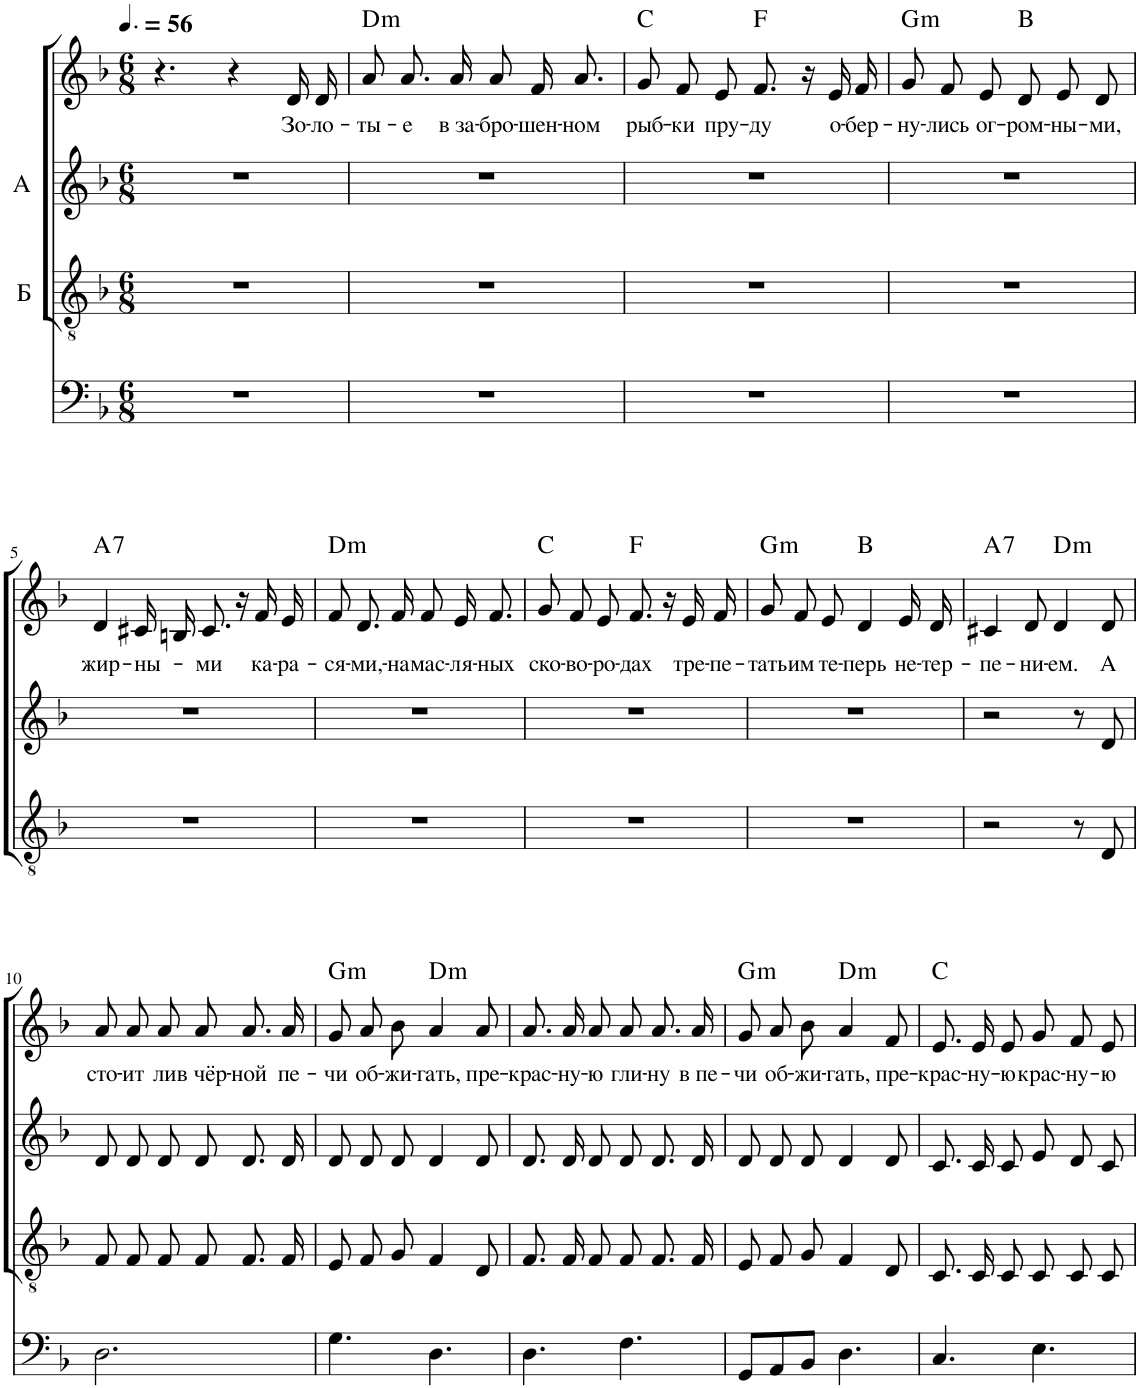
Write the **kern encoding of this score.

**kern	**kern	**kern	**kern	**text	**harte
*part4	*part3	*part2	*part1	*part1	*part1
*staff4	*staff3	*staff2	*staff1	*staff1	*
*I"Бас-гитара	*I"Б	*I"А	*I"Голос	*	*
*clefF4	*clefGv2	*clefG2	*clefG2	*	*
*Trd7c12	*	*Trd4c7	*	*	*
*k[b-]	*k[b-]	*k[b-]	*k[b-]	*	*
*M6/8	*M6/8	*M6/8	*M6/8	*	*
*MM84	*MM84	*MM84	*MM84	*	*
=1	=1	=1	=1	=1	=1
2.r	2.r	2.r	4.r	.	.
.	.	.	4r	.	.
!	!	!	!	!LO:LY:b	!
.	.	.	16d/LL	Зо-	.
!	!	!	!	!LO:LY:b	!
.	.	.	16d/JJ	-ло-	.
=2	=2	=2	=2	=2	=2
!	!	!	!	!LO:LY:b	!LO:H:kt=m
2.r	2.r	2.r	8a/L	-ты-	D:min
!	!	!	!	!LO:LY:b	!
.	.	.	8.a/	-е	.
!	!	!	!	!LO:LY:b	!
.	.	.	16a/Jk	в за-	.
!	!	!	!	!LO:LY:b	!
.	.	.	8a/L	-бро-	.
!	!	!	!	!LO:LY:b	!
.	.	.	16f/K	-шен-	.
!	!	!	!	!LO:LY:b	!
.	.	.	8.a/J	-ном	.
=3	=3	=3	=3	=3	=3
!	!	!	!	!LO:LY:b	!
2.r	2.r	2.r	8g/L	рыб-	C:maj
!	!	!	!	!LO:LY:b	!
.	.	.	8f/	-ки	.
!	!	!	!	!LO:LY:b	!
.	.	.	8e/J	пру-	.
!	!	!	!	!LO:LY:b	!
.	.	.	8.f/	-ду	F:maj
.	.	.	16r	.	.
!	!	!	!	!LO:LY:b	!
.	.	.	16e/LL	о-	.
!	!	!	!	!LO:LY:b	!
.	.	.	16f/JJ	-бер-	.
=4	=4	=4	=4	=4	=4
!	!	!	!	!LO:LY:b	!LO:H:kt=m
2.r	2.r	2.r	8g/L	-ну-	G:min
!	!	!	!	!LO:LY:b	!
.	.	.	8f/	-лись	.
!	!	!	!	!LO:LY:b	!
.	.	.	8e/J	ог-	.
!	!	!	!	!LO:LY:b	!
.	.	.	8d/L	-ром-	B:maj
!	!	!	!	!LO:LY:b	!
.	.	.	8e/	-ны-	.
!	!	!	!	!LO:LY:b	!
.	.	.	8d/J	-ми,	.
!!LO:LB:g=z
=5	=5	=5	=5	=5	=5
!	!	!	!	!LO:LY:b	!LO:H:kt=7
2.r	2.r	2.r	4d/	жир-	A:7
!	!	!	!	!LO:LY:b	!
.	.	.	16c#X/LL	-ны-	.
.	.	.	16Bn/JJ	.	.
!	!	!	!	!LO:LY:b	!
.	.	.	8.c#/	-ми	.
.	.	.	16r	.	.
!	!	!	!	!LO:LY:b	!
.	.	.	16f/LL	ка-	.
!	!	!	!	!LO:LY:b	!
.	.	.	16e/JJ	-ра-	.
=6	=6	=6	=6	=6	=6
!	!	!	!	!LO:LY:b	!LO:H:kt=m
2.r	2.r	2.r	8f/L	-ся-	D:min
!	!	!	!	!LO:LY:b	!
.	.	.	8.d/	-ми,-	.
!	!	!	!	!LO:LY:b	!
.	.	.	16f/Jk	-на	.
!	!	!	!	!LO:LY:b	!
.	.	.	8f/L	мас-	.
!	!	!	!	!LO:LY:b	!
.	.	.	16e/K	-ля-	.
!	!	!	!	!LO:LY:b	!
.	.	.	8.f/J	-ных	.
=7	=7	=7	=7	=7	=7
!	!	!	!	!LO:LY:b	!
2.r	2.r	2.r	8g/L	ско-	C:maj
!	!	!	!	!LO:LY:b	!
.	.	.	8f/	-во-	.
!	!	!	!	!LO:LY:b	!
.	.	.	8e/J	-ро-	.
!	!	!	!	!LO:LY:b	!
.	.	.	8.f/	-дах	F:maj
.	.	.	16r	.	.
!	!	!	!	!LO:LY:b	!
.	.	.	16e/LL	тре-	.
!	!	!	!	!LO:LY:b	!
.	.	.	16f/JJ	-пе-	.
=8	=8	=8	=8	=8	=8
!	!	!	!	!LO:LY:b	!LO:H:kt=m
2.r	2.r	2.r	8g/L	-тать	G:min
!	!	!	!	!LO:LY:b	!
.	.	.	8f/	им	.
!	!	!	!	!LO:LY:b	!
.	.	.	8e/J	те-	.
!	!	!	!	!LO:LY:b	!
.	.	.	4d/	-перь	B:maj
!	!	!	!	!LO:LY:b	!
.	.	.	16e/LL	не-	.
!	!	!	!	!LO:LY:b	!
.	.	.	16d/JJ	-тер-	.
=9	=9	=9	=9	=9	=9
!	!	!	!	!LO:LY:b	!LO:H:kt=7
2.r	2r	2r	4c#X/	-пе-	A:7
!	!	!	!	!LO:LY:b	!
.	.	.	8d/	-ни-	.
!	!	!	!	!LO:LY:b	!LO:H:kt=m
.	.	.	4d/	-ем.	D:min
.	8r	8r	.	.	.
!	!	!	!	!LO:LY:b	!
.	8D/	8d/	8d/	А	.
!!LO:LB:g=z
=10	=10	=10	=10	=10	=10
!	!	!	!	!LO:LY:b	!
2.D\	8F/L	8d/L	8a/L	сто-	.
!	!	!	!	!LO:LY:b	!
.	8F/	8d/	8a/	-ит	.
!	!	!	!	!LO:LY:b	!
.	8F/J	8d/J	8a/J	ли	.
!	!	!	!	!LO:LY:b	!
.	8F/L	8d/L	8a/L	в чёр-	.
!	!	!	!	!LO:LY:b	!
.	8.F/	8.d/	8.a/	-ной	.
!	!	!	!	!LO:LY:b	!
.	16F/Jk	16d/Jk	16a/Jk	пе-	.
=11	=11	=11	=11	=11	=11
!	!	!	!	!LO:LY:b	!LO:H:kt=m
4.G\	8E/L	8d/L	8g/L	-чи	G:min
!	!	!	!	!LO:LY:b	!
.	8F/	8d/	8a/	об-	.
!	!	!	!	!LO:LY:b	!
.	8G/J	8d/J	8b-/J	-жи-	.
!	!	!	!	!LO:LY:b	!LO:H:kt=m
4.D\	4F/	4d/	4a/	-гать,	D:min
!	!	!	!	!LO:LY:b	!
.	8D/	8d/	8a/	пре-	.
=12	=12	=12	=12	=12	=12
!	!	!	!	!LO:LY:b	!
4.D\	8.F/L	8.d/L	8.a/L	-крас-	.
!	!	!	!	!LO:LY:b	!
.	16F/K	16d/K	16a/K	-ну-	.
!	!	!	!	!LO:LY:b	!
.	8F/J	8d/J	8a/J	-ю	.
!	!	!	!	!LO:LY:b	!
4.F\	8F/L	8d/L	8a/L	гли-	.
!	!	!	!	!LO:LY:b	!
.	8.F/	8.d/	8.a/	-ну	.
!	!	!	!	!LO:LY:b	!
.	16F/Jk	16d/Jk	16a/Jk	в пе-	.
=13	=13	=13	=13	=13	=13
!	!	!	!	!LO:LY:b	!LO:H:kt=m
8GG/L	8E/L	8d/L	8g/L	-чи	G:min
!	!	!	!	!LO:LY:b	!
8AA/	8F/	8d/	8a/	об-	.
!	!	!	!	!LO:LY:b	!
8BB-/J	8G/J	8d/J	8b-/J	-жи-	.
!	!	!	!	!LO:LY:b	!LO:H:kt=m
4.D\	4F/	4d/	4a/	-гать,	D:min
!	!	!	!	!LO:LY:b	!
.	8D/	8d/	8f/	пре-	.
=14	=14	=14	=14	=14	=14
!	!	!	!	!LO:LY:b	!
4.C/	8.C/L	8.c/L	8.e/L	-крас-	C:maj
!	!	!	!	!LO:LY:b	!
.	16C/K	16c/K	16e/K	-ну-	.
!	!	!	!	!LO:LY:b	!
.	8C/J	8c/J	8e/J	-ю	.
!	!	!	!	!LO:LY:b	!
4.E\	8C/L	8e/L	8g/L	крас-	.
!	!	!	!	!LO:LY:b	!
.	8C/	8d/	8f/	-ну-	.
!	!	!	!	!LO:LY:b	!
.	8C/J	8c/J	8e/J	-ю	.
=	=	=	=	=	=
*-	*-	*-	*-	*-	*-
